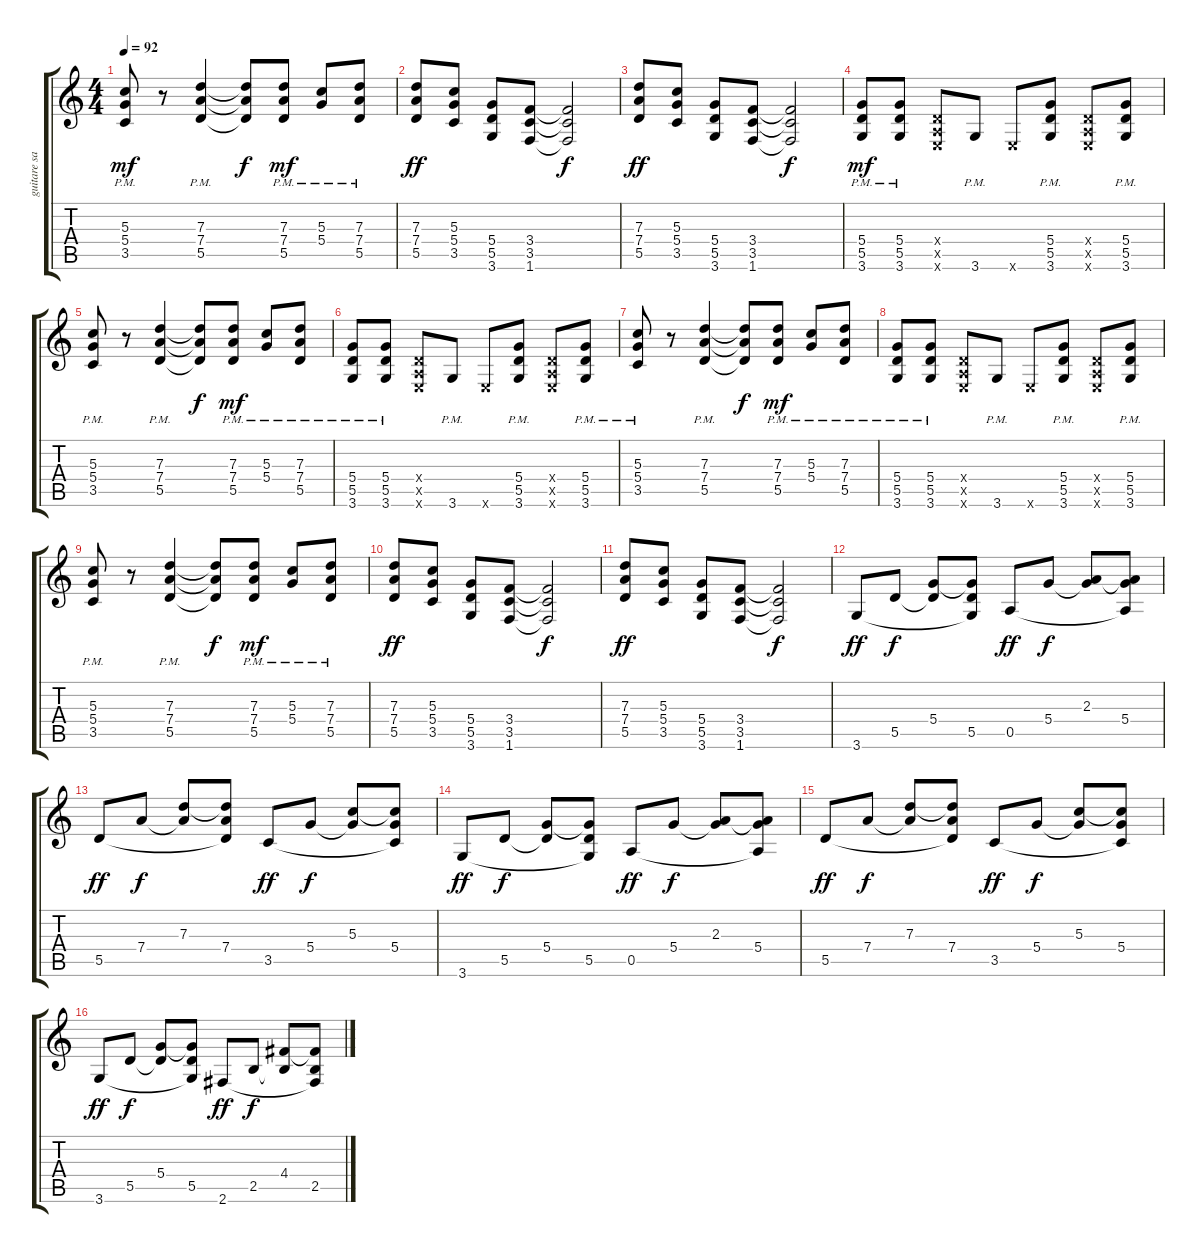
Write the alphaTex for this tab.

\track ("guitare saturée" "guitare sa") {instrument overdrivenguitar}
\staff {score tabs}
\tuning (E4 B3 G3 D3 A2 E2) {hide}
\ts (4 4)
\tempo 92
\clef g2
\ks c
(5.3 5.4 3.5{pm}).8{dy mf} r.8 (7.3 7.4 5.5{pm}).4 (7.3{t} 7.4{t} 5.5{t}).8{dy f} (7.3 7.4 5.5{pm}).8{dy mf} (5.3 5.4{pm}).8 (7.3 7.4{pm} 5.5).8 |
(7.3 7.4 5.5).8{dy ff} (5.3 5.4 3.5).8 (5.4 5.5 3.6).8 (3.4 3.5 1.6).8 (3.4{t} 3.5{t} 1.6{t}).2{dy f} |
(7.3 7.4 5.5).8{dy ff} (5.3 5.4 3.5).8 (5.4 5.5 3.6).8 (3.4 3.5 1.6).8 (3.4{t} 3.5{t} 1.6{t}).2{dy f} |
(5.4 5.5 3.6{pm}).8{dy mf} (5.4{pm} 5.5 3.6).8 (0.4{x} 0.5{x} 0.6{x}).8 3.6{pm}.8 0.6{x}.8 (5.4 5.5{pm} 3.6).8 (0.4{x} 0.5{x} 0.6{x}).8 (5.4 5.5 3.6{pm}).8 |
(5.3 5.4 3.5{pm}).8 r.8 (7.3 7.4 5.5{pm}).4 (7.3{t} 7.4{t} 5.5{t}).8{dy f} (7.3 7.4 5.5{pm}).8{dy mf} (5.3 5.4{pm}).8 (7.3 7.4{pm} 5.5).8 |
(5.4 5.5 3.6{pm}).8 (5.4{pm} 5.5 3.6).8 (0.4{x} 0.5{x} 0.6{x}).8 3.6{pm}.8 0.6{x}.8 (5.4 5.5{pm} 3.6).8 (0.4{x} 0.5{x} 0.6{x}).8 (5.4 5.5 3.6{pm}).8 |
(5.3 5.4 3.5{pm}).8 r.8 (7.3 7.4 5.5{pm}).4 (7.3{t} 7.4{t} 5.5{t}).8{dy f} (7.3 7.4 5.5{pm}).8{dy mf} (5.3 5.4{pm}).8 (7.3 7.4{pm} 5.5).8 |
(5.4 5.5 3.6{pm}).8 (5.4{pm} 5.5 3.6).8 (0.4{x} 0.5{x} 0.6{x}).8 3.6{pm}.8 0.6{x}.8 (5.4 5.5{pm} 3.6).8 (0.4{x} 0.5{x} 0.6{x}).8 (5.4 5.5 3.6{pm}).8 |
(5.3 5.4 3.5{pm}).8 r.8 (7.3 7.4 5.5{pm}).4 (7.3{t} 7.4{t} 5.5{t}).8{dy f} (7.3 7.4 5.5{pm}).8{dy mf} (5.3 5.4{pm}).8 (7.3 7.4{pm} 5.5).8 |
(7.3 7.4 5.5).8{dy ff} (5.3 5.4 3.5).8 (5.4 5.5 3.6).8 (3.4 3.5 1.6).8 (3.4{t} 3.5{t} 1.6{t}).2{dy f} |
(7.3 7.4 5.5).8{dy ff} (5.3 5.4 3.5).8 (5.4 5.5 3.6).8 (3.4 3.5 1.6).8 (3.4{t} 3.5{t} 1.6{t}).2{dy f} |
3.6.8{dy ff} 5.5.8{dy f} (5.4 5.5{t}).8 (5.4{t} 5.5 3.6{t}).8 0.5.8{dy ff} 5.4.8{dy f} (2.3 5.4{t}).8 (2.3{t} 5.4 0.5{t}).8 |
5.5.8{dy ff} 7.4.8{dy f} (7.3 7.4{t}).8 (7.3{t} 7.4 5.5{t}).8 3.5.8{dy ff} 5.4.8{dy f} (5.3 5.4{t}).8 (5.3{t} 5.4 3.5{t}).8 |
3.6.8{dy ff} 5.5.8{dy f} (5.4 5.5{t}).8 (5.4{t} 5.5 3.6{t}).8 0.5.8{dy ff} 5.4.8{dy f} (2.3 5.4{t}).8 (2.3{t} 5.4 0.5{t}).8 |
5.5.8{dy ff} 7.4.8{dy f} (7.3 7.4{t}).8 (7.3{t} 7.4 5.5{t}).8 3.5.8{dy ff} 5.4.8{dy f} (5.3 5.4{t}).8 (5.3{t} 5.4 3.5{t}).8 |
3.6.8{dy ff} 5.5.8{dy f} (5.4 5.5{t}).8 (5.4{t} 5.5 3.6{t}).8 2.6.8{dy ff} 2.5.8{dy f} (4.4 2.5{t}).8 (4.4{t} 2.5 2.6{t}).8
